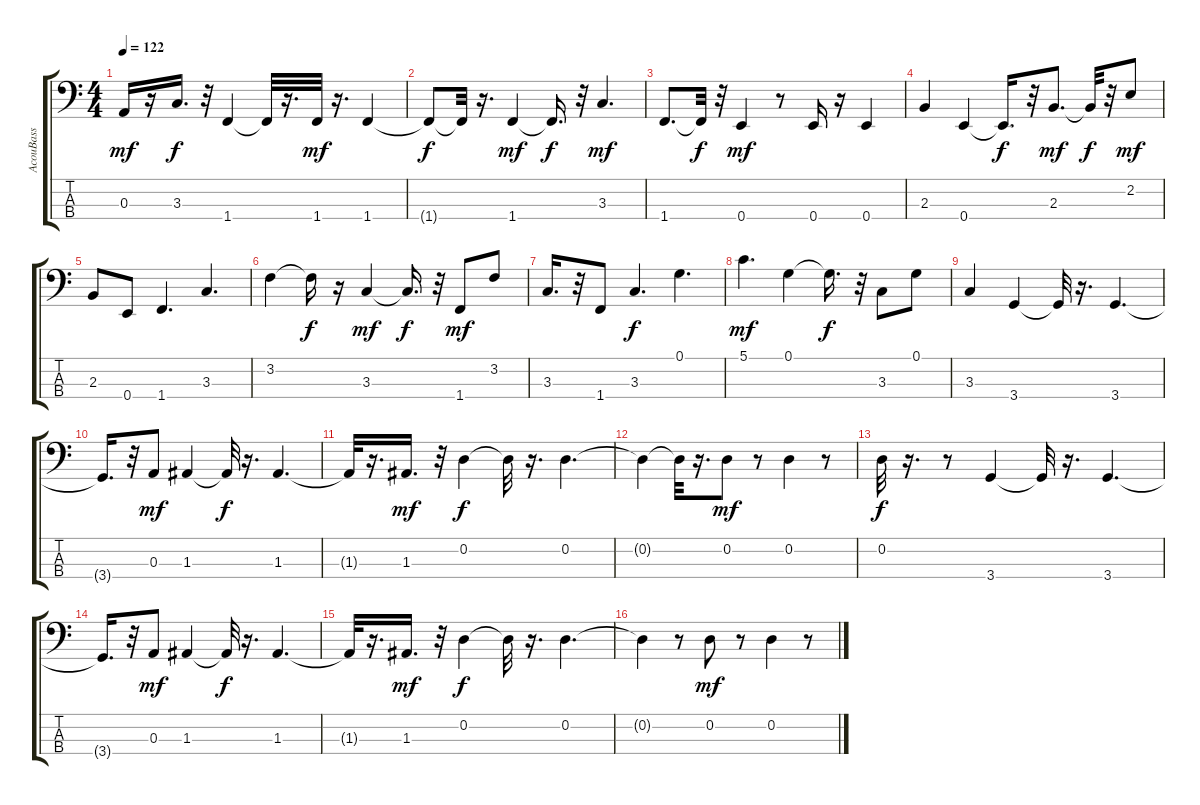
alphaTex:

\track ("AcouBass" "AcouBass") {instrument acousticbass}
\staff {score tabs}
\tuning (G2 D2 A1 E1) {hide}
\ts (4 4)
\tempo 122
\clef f4
\ks c
0.3.16{dy mf} r.16 3.3.16{d dy f} r.32 1.4.4 1.4{t}.32 r.16{d} 1.4.32{dy mf} r.16{d} 1.4.4 |
1.4{t}.8{dy f} 1.4{t}.32 r.16{d} 1.4.4{dy mf} 1.4{t}.16{d dy f} r.32 3.3.4{d dy mf} |
1.4.8{d} 1.4{t}.32{dy f} r.32 0.4.4{dy mf} r.8 0.4.16 r.16 0.4.4 |
2.3.4 0.4.4 0.4{t}.16{d dy f} r.32 2.3.8{d dy mf} 2.3{t}.32{dy f} r.32 2.2.8{dy mf} |
2.3.8 0.4.8 1.4.4{d} 3.3.4{d} |
3.2.4 3.2{t}.16{dy f} r.16 3.3.4{dy mf} 3.3{t}.16{d dy f} r.32 1.4.8{dy mf} 3.2.8 |
3.3.16{d} r.32 1.4.8 3.3.4{d dy f} 0.1.4{d} |
5.1.4{d dy mf} 0.1.4 0.1{t}.16{d dy f} r.32 3.3.8 0.1.8 |
3.3.4 3.4.4 3.4{t}.32 r.16{d} 3.4.4{d} |
3.4{t}.16{d} r.32 0.3.8{dy mf} 1.3.4 1.3{t}.32{dy f} r.16{d} 1.3.4{d} |
1.3{t}.32 r.16{d} 1.3.16{d dy mf} r.32 0.2.4{dy f} 0.2{t}.32 r.16{d} 0.2.4{d} |
0.2{t}.4 0.2{t}.32 r.16{d} 0.2.8{dy mf} r.8 0.2.4 r.8 |
0.2.32{dy f} r.16{d} r.8 3.4.4 3.4{t}.32 r.16{d} 3.4.4{d} |
3.4{t}.16{d} r.32 0.3.8{dy mf} 1.3.4 1.3{t}.32{dy f} r.16{d} 1.3.4{d} |
1.3{t}.32 r.16{d} 1.3.16{d dy mf} r.32 0.2.4{dy f} 0.2{t}.32 r.16{d} 0.2.4{d} |
0.2{t}.4 r.8 0.2.8{dy mf} r.8 0.2.4 r.8
